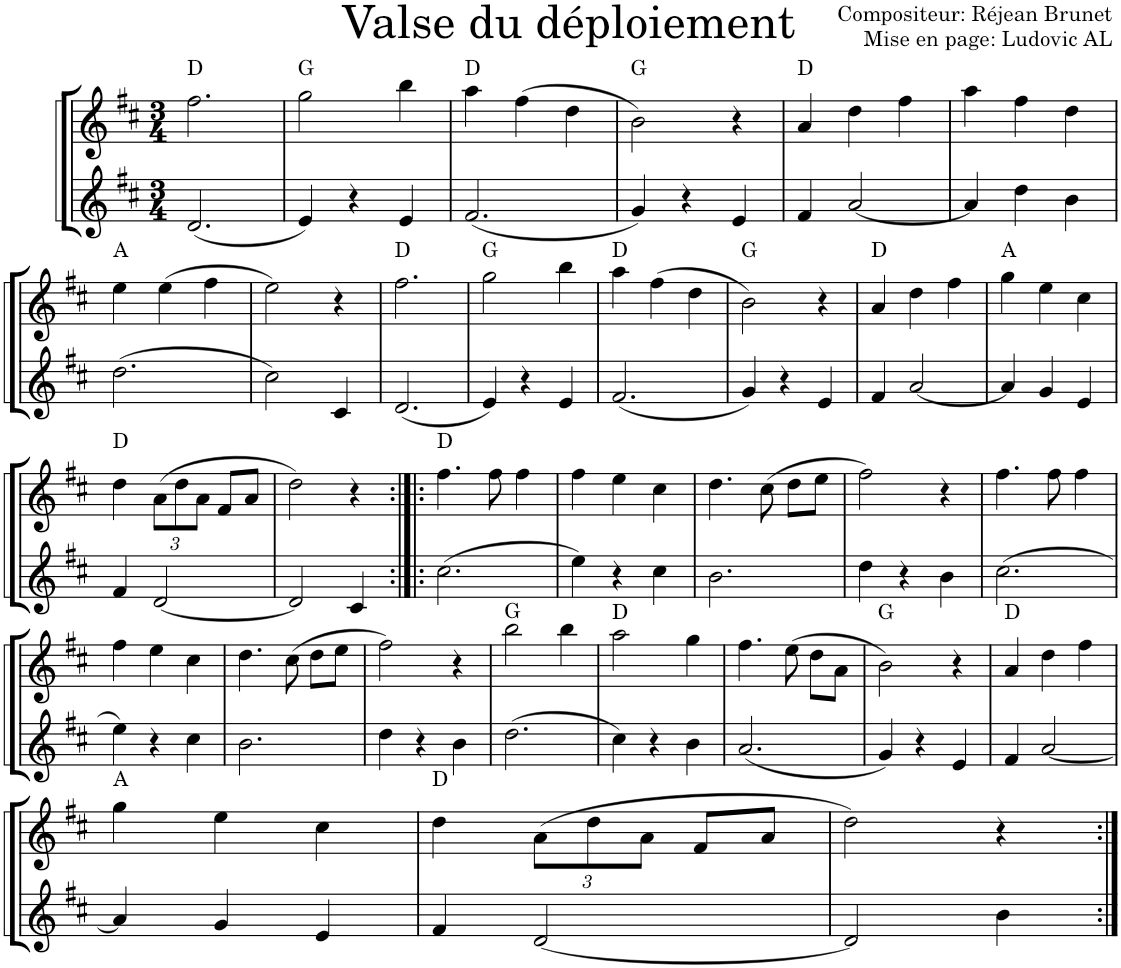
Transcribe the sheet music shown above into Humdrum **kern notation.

**kern	**kern	**harte
*part2	*part1	*part1
*staff2	*staff1	*
*I"Violon 2	*I"Violon	*
*I'Vln	*I'Vln	*
*clefG2	*clefG2	*
*k[f#c#]	*k[f#c#]	*
*M3/4	*M3/4	*
=1	=1	=1
(2.d/	2.ff#\	D:maj
=2	=2	=2
4e/)	2gg\	G:maj
4r	.	.
4e/	4bb\	.
=3	=3	=3
(2.f#/	4aa\	D:maj
.	(4ff#\	.
.	4dd\	.
=4	=4	=4
4g/)	2b\)	G:maj
4r	.	.
4e/	4r	.
=5	=5	=5
4f#/	4a/	D:maj
[2a/	4dd\	.
.	4ff#\	.
=6	=6	=6
4a/]	4aa\	.
4dd\	4ff#\	.
4b\	4dd\	.
!!LO:LB:g=z
=7	=7	=7
(2.dd\	4ee\	A:maj
.	(4ee\	.
.	4ff#\	.
=8	=8	=8
2cc#\)	2ee\)	.
4c#/	4r	.
=9	=9	=9
(2.d/	2.ff#\	D:maj
=10	=10	=10
4e/)	2gg\	G:maj
4r	.	.
4e/	4bb\	.
=11	=11	=11
(2.f#/	4aa\	D:maj
.	(4ff#\	.
.	4dd\	.
=12	=12	=12
4g/)	2b\)	G:maj
4r	.	.
4e/	4r	.
=13	=13	=13
4f#/	4a/	D:maj
[2a/	4dd\	.
.	4ff#\	.
=14	=14	=14
4a/]	4gg\	A:maj
4g/	4ee\	.
4e/	4cc#\	.
!!LO:LB:g=z
=15	=15	=15
4f#/	4dd\	D:maj
*	*Xbrackettup	*
[2d/	(12a\L	.
.	12dd\	.
.	12a\J	.
.	8f#/L	.
.	8a/J	.
=16	=16	=16
2d/]	2dd\)	.
4c#/	4r	.
=17:|!|:	=17:|!|:	=17:|!|:
(2.cc#\	4.ff#\	D:maj
.	8ff#\	.
.	4ff#\	.
=18	=18	=18
4ee\)	4ff#\	.
4r	4ee\	.
4cc#\	4cc#\	.
=19	=19	=19
2.b\	4.dd\	.
.	(8cc#\	.
.	8dd\L	.
.	8ee\J	.
=20	=20	=20
4dd\	2ff#\)	.
4r	.	.
4b\	4r	.
=21	=21	=21
(2.cc#\	4.ff#\	.
.	8ff#\	.
.	4ff#\	.
!!LO:LB:g=z
=22	=22	=22
4ee\)	4ff#\	.
4r	4ee\	.
4cc#\	4cc#\	.
=23	=23	=23
2.b\	4.dd\	.
.	(8cc#\	.
.	8dd\L	.
.	8ee\J	.
=24	=24	=24
4dd\	2ff#\)	.
4r	.	.
4b\	4r	.
=25	=25	=25
(2.dd\	2bb\	G:maj
.	4bb\	.
=26	=26	=26
4cc#\)	2aa\	D:maj
4r	.	.
4b\	4gg\	.
=27	=27	=27
(2.a/	4.ff#\	.
.	(8ee\	.
.	8dd\L	.
.	8a\J	.
=28	=28	=28
4g/)	2b\)	G:maj
4r	.	.
4e/	4r	.
=29	=29	=29
4f#/	4a/	D:maj
[2a/	4dd\	.
.	4ff#\	.
!!LO:LB:g=z
=30	=30	=30
4a/]	4gg\	A:maj
4g/	4ee\	.
4e/	4cc#\	.
=31	=31	=31
4f#/	4dd\	D:maj
[2d/	(12a\L	.
.	12dd\	.
.	12a\J	.
.	8f#/L	.
.	8a/J	.
=32	=32	=32
2d/]	2dd\)	.
4b\	4r	.
=:|!	=:|!	=:|!
*-	*-	*-
